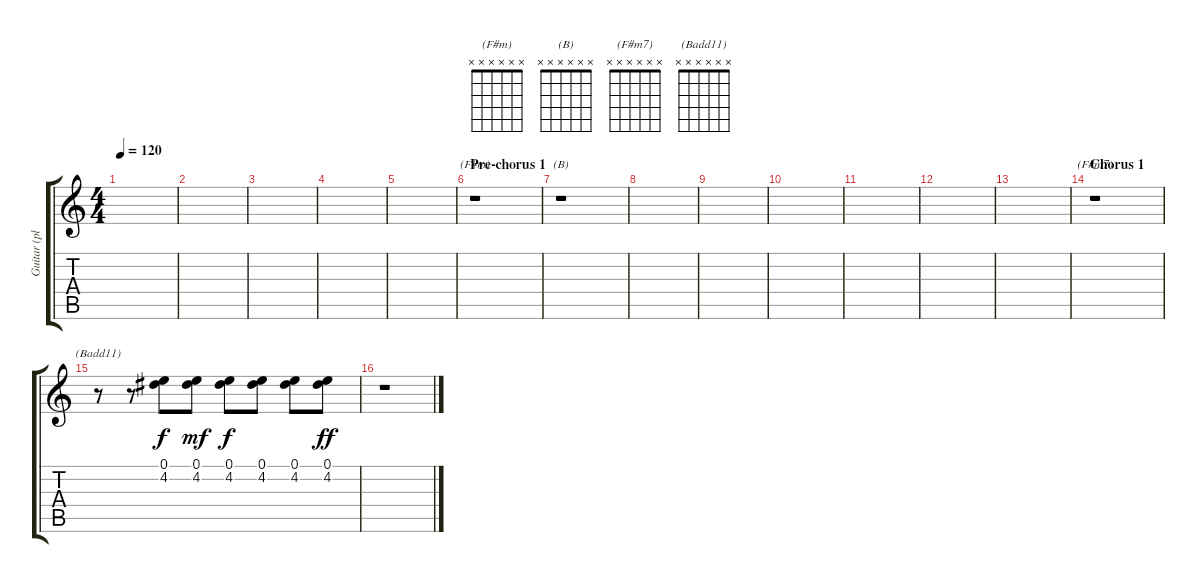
\track ("Guitar (plays only in choruses)" "Guitar (pl") {instrument electricguitarclean}
\staff {score tabs}
\tuning (E4 B3 G3 D3 A2 E2) {hide}
\chord ("(F#m)" x x x x x x)
\chord ("(B)" x x x x x x)
\chord ("(F#m7)" x x x x x x)
\chord ("(Badd11)" x x x x x x)
\ts (4 4)
\tempo 120
\clef g2
\ks c
|
|
|
|
|
\section ("" "Pre-chorus 1")
r.1{ch "(F#m)"} |
r.1{ch "(B)"} |
|
|
|
|
|
|
\section ("" "Chorus 1")
r.1{ch "(F#m7)"} |
r.8{ch "(Badd11)"} r.8 (0.1 4.2).8 (0.1 4.2).8{dy mf} (0.1 4.2).8{dy f} (0.1 4.2).8 (0.1 4.2).8 (0.1 4.2).8{dy ff} |
r.1
